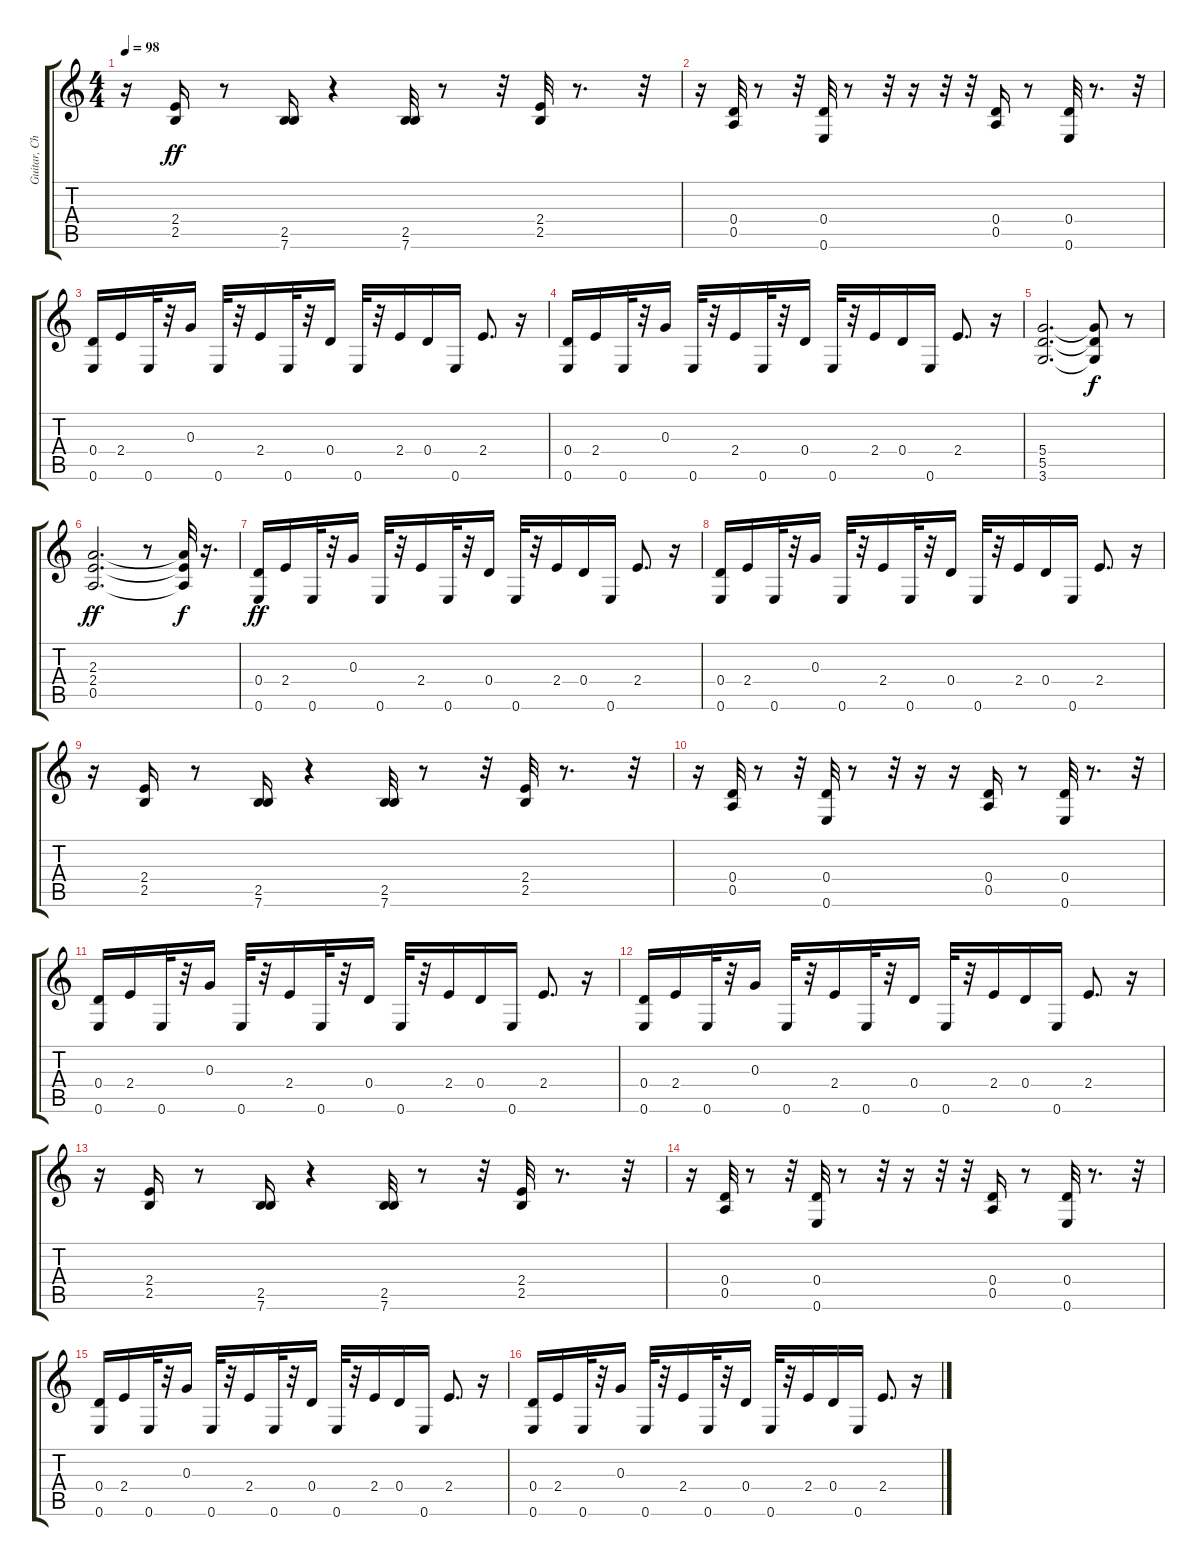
\track ("Guitar, Chop" "Guitar, Ch") {instrument overdrivenguitar}
\staff {score tabs}
\tuning (E4 B3 G3 D3 A2 E2) {hide}
\ts (4 4)
\tempo 98
\clef g2
\ks c
r.16{dy ff} (2.4 2.5).16{volume 8} r.8 (2.5 7.6).16{volume 8} r.4 (2.5 7.6).32 r.8 r.32 (2.4 2.5).32 r.8{d} r.32 |
r.16 (0.4 0.5).32 r.8 r.32 (0.4 0.6).32 r.8 r.32 r.16 r.32 r.32 (0.4 0.5).16 r.8 (0.4 0.6).32 r.8{d} r.32 |
(0.4 0.6).16 2.4.16{volume 8} 0.6.32{volume 8} r.32 0.3.16{volume 9} 0.6.32 r.32 2.4.16 0.6.32 r.32 0.4.16 0.6.32 r.32 2.4.16 0.4.16 0.6.16 2.4.8{d} r.16 |
(0.4 0.6).16 2.4.16 0.6.32 r.32 0.3.16 0.6.32 r.32 2.4.16 0.6.32 r.32 0.4.16 0.6.32 r.32 2.4.16 0.4.16 0.6.16 2.4.8{d} r.16 |
(5.4 5.5 3.6).2{d} (5.4{t} 5.5{t} 3.6{t}).8{dy f} r.8 |
(2.3 2.4 0.5).2{d dy ff volume 9} r.8 (2.3{t} 2.4{t} 0.5{t}).32{dy f} r.16{d} |
(0.4 0.6).16{dy ff volume 9} 2.4.16 0.6.32 r.32 0.3.16{volume 10} 0.6.32 r.32 2.4.16 0.6.32{volume 10} r.32 0.4.16 0.6.32 r.32 2.4.16 0.4.16 0.6.16 2.4.8{d} r.16 |
(0.4 0.6).16 2.4.16 0.6.32 r.32 0.3.16 0.6.32 r.32 2.4.16 0.6.32{volume 10} r.32 0.4.16 0.6.32 r.32 2.4.16 0.4.16 0.6.16 2.4.8{d} r.16 |
r.16 (2.4 2.5).16 r.8 (2.5 7.6).16{volume 10} r.4 (2.5 7.6).32{volume 8} r.8 r.32 (2.4 2.5).32 r.8{d} r.32 |
r.16 (0.4 0.5).32{volume 9} r.8 r.32 (0.4 0.6).32 r.8 r.32 r.16 r.16 (0.4 0.5).16 r.8 (0.4 0.6).32 r.8{d} r.32 |
(0.4 0.6).16{volume 10} 2.4.16 0.6.32 r.32 0.3.16{volume 10} 0.6.32 r.32 2.4.16 0.6.32{volume 10} r.32 0.4.16 0.6.32 r.32 2.4.16 0.4.16 0.6.16{volume 10} 2.4.8{d} r.16 |
(0.4 0.6).16 2.4.16 0.6.32 r.32 0.3.16 0.6.32 r.32 2.4.16 0.6.32 r.32 0.4.16 0.6.32 r.32 2.4.16 0.4.16 0.6.16 2.4.8{d} r.16 |
r.16 (2.4 2.5).16{volume 9} r.8 (2.5 7.6).16 r.4 (2.5 7.6).32 r.8 r.32 (2.4 2.5).32 r.8{d} r.32 |
r.16 (0.4 0.5).32 r.8 r.32 (0.4 0.6).32 r.8 r.32 r.16 r.32 r.32 (0.4 0.5).16 r.8 (0.4 0.6).32 r.8{d} r.32 |
(0.4 0.6).16{volume 9} 2.4.16 0.6.32 r.32 0.3.16{volume 10} 0.6.32 r.32 2.4.16{volume 10} 0.6.32 r.32 0.4.16{volume 10} 0.6.32 r.32 2.4.16 0.4.16 0.6.16{volume 10} 2.4.8{d volume 9} r.16 |
(0.4 0.6).16 2.4.16 0.6.32 r.32 0.3.16 0.6.32 r.32 2.4.16{volume 10} 0.6.32{volume 10} r.32 0.4.16 0.6.32 r.32 2.4.16 0.4.16 0.6.16 2.4.8{d} r.16
